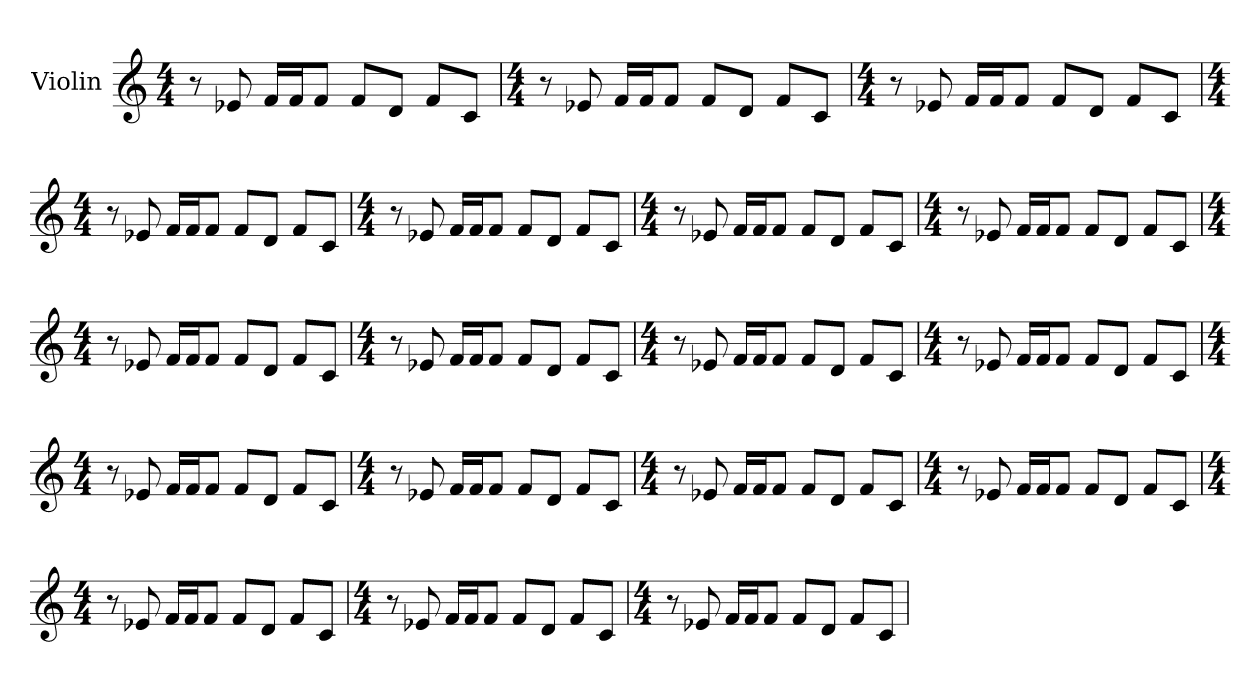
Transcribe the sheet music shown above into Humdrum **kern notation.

**kern
*part1
*staff1
*I"Violin
*I'Vln
*M4/4
=
8r
8e-X
16fLL
16fJ
8fJ
8fL
8dJ
8fL
8cJ
=
*M4/4
8r
8e-X
16fLL
16fJ
8fJ
8fL
8dJ
8fL
8cJ
=
*M4/4
8r
8e-X
16fLL
16fJ
8fJ
8fL
8dJ
8fL
8cJ
=
*M4/4
8r
8e-X
16fLL
16fJ
8fJ
8fL
8dJ
8fL
8cJ
=
*M4/4
8r
8e-X
16fLL
16fJ
8fJ
8fL
8dJ
8fL
8cJ
=
*M4/4
8r
8e-X
16fLL
16fJ
8fJ
8fL
8dJ
8fL
8cJ
=
*M4/4
8r
8e-X
16fLL
16fJ
8fJ
8fL
8dJ
8fL
8cJ
=
*M4/4
8r
8e-X
16fLL
16fJ
8fJ
8fL
8dJ
8fL
8cJ
=
*M4/4
8r
8e-X
16fLL
16fJ
8fJ
8fL
8dJ
8fL
8cJ
=
*M4/4
8r
8e-X
16fLL
16fJ
8fJ
8fL
8dJ
8fL
8cJ
=
*M4/4
8r
8e-X
16fLL
16fJ
8fJ
8fL
8dJ
8fL
8cJ
=
*M4/4
8r
8e-X
16fLL
16fJ
8fJ
8fL
8dJ
8fL
8cJ
=
*M4/4
8r
8e-X
16fLL
16fJ
8fJ
8fL
8dJ
8fL
8cJ
=
*M4/4
8r
8e-X
16fLL
16fJ
8fJ
8fL
8dJ
8fL
8cJ
=
*M4/4
8r
8e-X
16fLL
16fJ
8fJ
8fL
8dJ
8fL
8cJ
=
*M4/4
8r
8e-X
16fLL
16fJ
8fJ
8fL
8dJ
8fL
8cJ
=
*M4/4
8r
8e-X
16fLL
16fJ
8fJ
8fL
8dJ
8fL
8cJ
=
*M4/4
8r
8e-X
16fLL
16fJ
8fJ
8fL
8dJ
8fL
8cJ
=
*-
